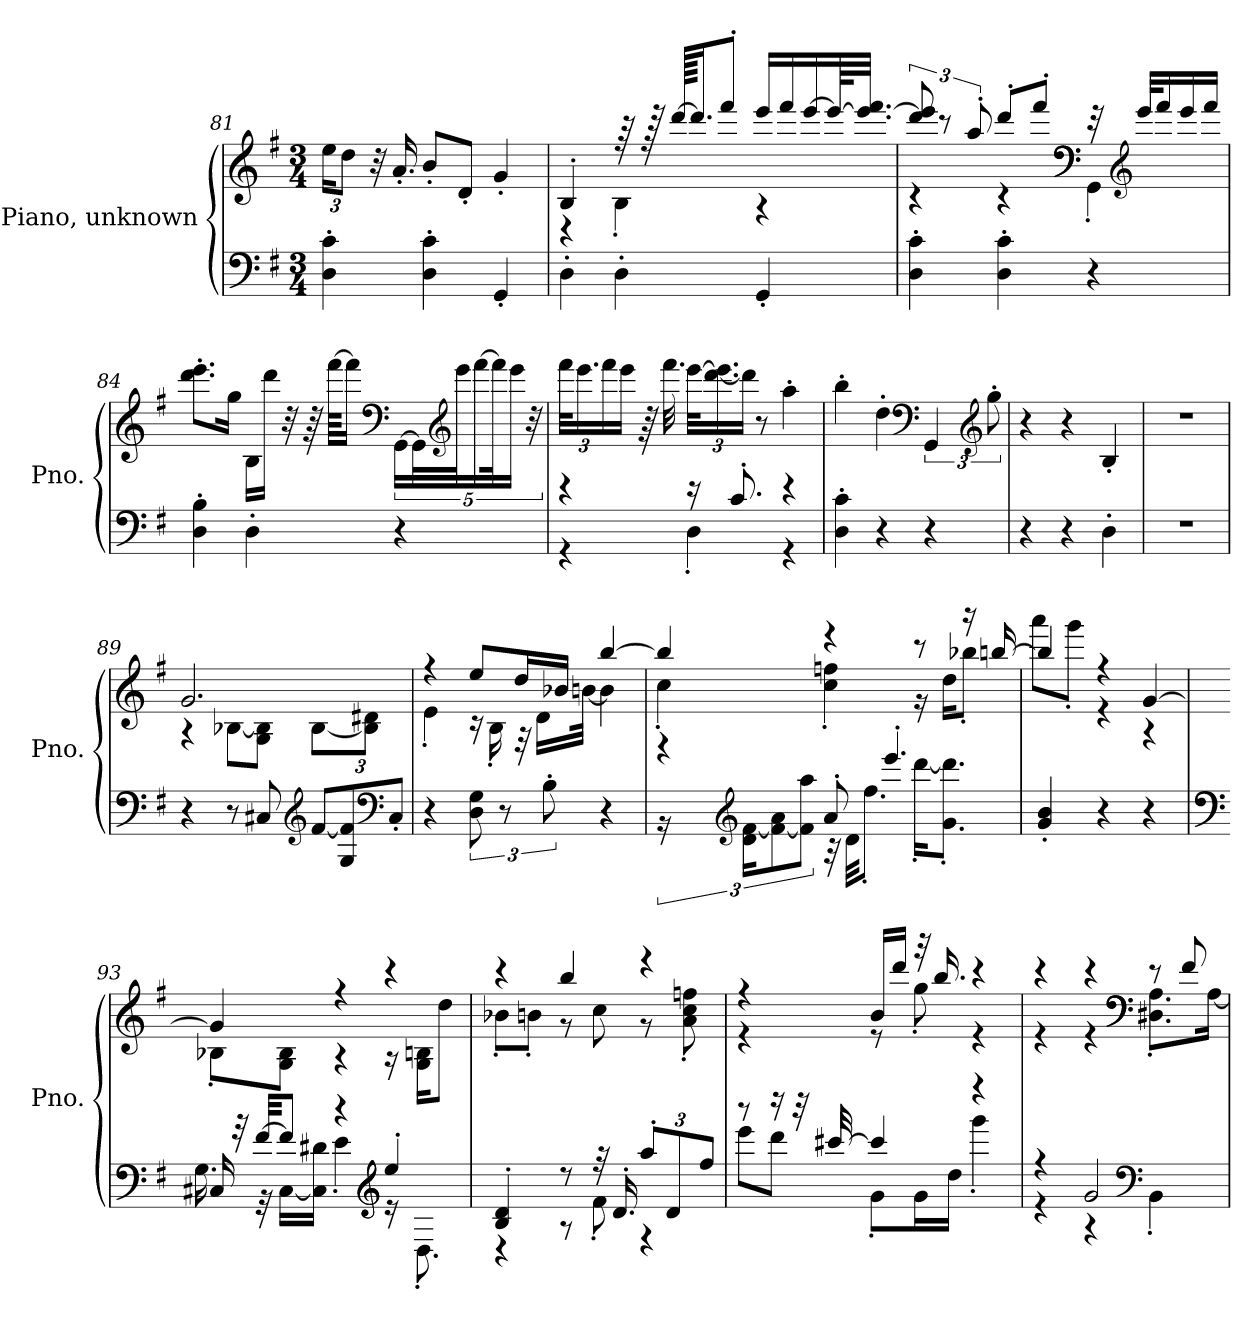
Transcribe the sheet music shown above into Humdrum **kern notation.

**kern	**kern
*part1	*part1
*staff2	*staff1
*I"Piano, unknown	*
*I'Pno.	*
*clefF4	*clefG2
*k[f#]	*k[f#]
*M3/4	*M3/4
*	*Xbrackettup
=81	=81
4D\' 4c\'	24ee\KL
.	12dd\J
.	32r
.	16.a'/
4D\' 4c\'	8b'/L
.	8d'/J
4GG'/	4g'/
=82	=82
*	*^
4D'\	4B'/	4r
4D'\	64r	4B'\
.	128r	.
.	[128ddd/KKKLL	.
.	16.ddd/J]	.
.	8fff#'/J	.
4GG'/	16eee/LL	4r
.	16fff#/	.
.	[16eee/	.
.	64eee/KL_	.
.	32.eee/_ 32.fff#/JJJ	.
!!LO:LB:g=z	!!
=83	=83	=83
*	*brackettup	*
4D\' 4c\'	12ddd/ 12eee/]	4r
.	12r	.
.	12aa'/	.
4D\' 4c\'	8ddd'/L	4r
.	8fff#'/J	.
*	*clefF4	*
4r	32r	4GG'\
*	*clefG2	*
.	32eee/KLL	.
.	16fff#/	.
.	16eee/	.
.	16fff#/JJ	.
*	*v	*v
=84	=84
4D\' 4B\'	8.ddd\' 8.eee\'L
.	16gg\Jk
4D'\	16B\LL
.	16ddd\JJ
.	32r
.	64r
.	[64fff#\KKLL
.	16fff#\JJ]
*	*clefF4
4r	[20GG\LL
.	40GG\L]
*	*clefG2
.	40eee\J
.	[20fff#\
.	40fff#\K]
.	20eee\JJ
.	40r
!!LO:LB:g=z
=85	=85
*^	*
*	*	*Xbrackettup
4r	4r	48fff#\KLL
.	.	24.eee\
.	.	24fff#\
.	.	16eee\JJ
.	.	64r
.	.	32.fff#\
16r	4D'\	[48eee\KLL
.	.	[24.ddd\ 24.eee\]
8.c'/	.	.
.	.	24ddd\JJ]
.	.	8r
4r	4r	4aa'\
*v	*v	*
=86	=86
4D\' 4c\'	4bb'\
4r	4dd'\
*	*clefF4
*	*brackettup
4r	6GG/
*	*clefG2
.	12gg'\
=87	=87
4r	4r
4r	4r
4D'\	4B'/
=88	=88
2.r	2.r
=89	=89
*	*^
4r	2.g/	4r
8r	.	[8B-X\L
8C#X/	.	8G\ 8B-\]J
*clefG2	*	*
*Xbrackettup	*	*
[12f#/L	.	[8B-\L
12G/ 12f#/]	.	.
.	.	8B-\] 8d#X\J
*clefF4	*	*
12C#'/J	.	.
!!LO:PB:g=z	!!
=90	=90	=90
4r	4r	4e'\
*brackettup	*	*
12D\ 12G\	8ee/L	16r
.	.	16B'\
12r	.	.
.	16dd/L	32r
.	.	16d\LL
12B'\	.	.
.	16b-X/JJ	.
.	.	[32bn\JJk
4r	[4bb/	4b\]
=91	=91	=91
*^	*	*
4r	24r	4bb/]	4cc'\
*clefG2	*	*	*
.	24d\ [24f#\KL	.	.
.	12f#\_ 12a\	.	.
.	12f#\] 12aa\J	.	.
8a'/	32r	4r	4cc\' 4ffn\'
.	32d\KKL	.	.
.	8.ff#'\J	.	.
4.eee'/	.	.	.
.	[16ddd'\KL	8r	16r
.	8.g\' 8.ddd\]'J	.	16dd\KL
.	.	16r	8bb-X'\J
.	.	[16bbn/	.
*v	*v	*	*
=92	=92	=92
4g/' 4b/'	4bb/]	8aaa\L
.	.	8ggg'\J
4r	4r	4r
4r	[4g/	4r
!!LO:LB:g=z	!!
=93	=93	=93
*clefF4	*	*
*^	*	*
16C#X/	16.G\	4g/]	8B-X'\L
32r	.	.	.
[32f#/KKL	32r	.	.
8f#/J]	[16C#\LL	.	8G\ 8B-\J
.	16C#\] 16d#X\JJ	.	.
4r	4e'\	4r	4r
*clefG2	*	*	*
4ee'/	16r	4r	16r
.	8.D'\	.	16G\ 16Bn\KL
.	.	.	8dd\J
=94	=94	=94	=94
4B/' 4d/'	4r	4r	8b-X'\L
.	.	.	8bn'\J
8r	8r	4bb/	8r
32r	8f#'\	.	8cc\
16.d'/	.	.	.
*Xbrackettup	*	*	*
12aa'/L	4r	4r	8r
12d/	.	.	.
.	.	.	8a\' 8cc\' 8ffn\'
12ff#/J	.	.	.
=95	=95	=95	=95
8r	8eee\L	4r	4r
16r	8ddd\J	.	.
32r	.	.	.
[32ccc#X/	.	.	.
4ccc#/]	8g'\L	16b/LL	8r
.	.	16ddd/JJ	.
.	16g\L	32r	8gg'\
.	.	16.bb/	.
.	16dd\JJ	.	.
4r	4ggg'\	4r	4r
!!LO:LB:g=z	!!
=96	=96	=96	=96
4r	4r	4r	4r
2g/	4r	4r	4r
*clefF4	*	*clefF4	*
.	4BB'\	8r	8.D#X\' 8.A\'L
.	.	8f#/	.
.	.	.	[16A\Jk
*v	*v	*	*
*	*v	*v
=	=
*-	*-
